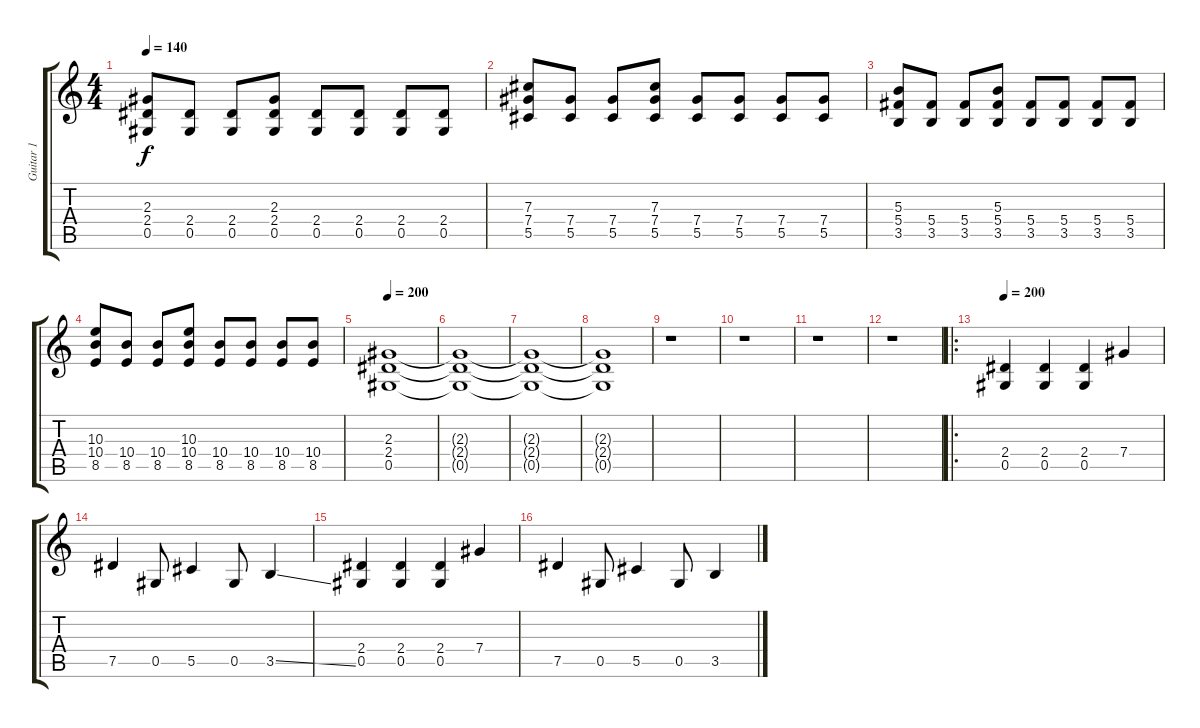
\track ("Guitar 1" "Guitar 1") {instrument distortionguitar}
\staff {score tabs}
\tuning (Eb4 Bb3 Gb3 Db3 Ab2 Eb2) {hide}
\ts (4 4)
\tempo 140
\clef g2
\ks c
(2.3 2.4 0.5).8{dy f} (2.4 0.5).8 (2.4 0.5).8 (2.3 2.4 0.5).8 (2.4 0.5).8 (2.4 0.5).8 (2.4 0.5).8 (2.4 0.5).8 |
(7.3 7.4 5.5).8 (7.4 5.5).8 (7.4 5.5).8 (7.3 7.4 5.5).8 (7.4 5.5).8 (7.4 5.5).8 (7.4 5.5).8 (7.4 5.5).8 |
(5.3 5.4 3.5).8 (5.4 3.5).8 (5.4 3.5).8 (5.3 5.4 3.5).8 (5.4 3.5).8 (5.4 3.5).8 (5.4 3.5).8 (5.4 3.5).8 |
(10.3 10.4 8.5).8 (10.4 8.5).8 (10.4 8.5).8 (10.3 10.4 8.5).8 (10.4 8.5).8 (10.4 8.5).8 (10.4 8.5).8 (10.4 8.5).8 |
\tempo 200
(2.3 2.4 0.5).1 |
(2.3{t} 2.4{t} 0.5{t}).1 |
(2.3{t} 2.4{t} 0.5{t}).1 |
(2.3{t} 2.4{t} 0.5{t}).1 |
r.1 |
r.1 |
r.1 |
r.1 |
\ro
\tempo 200
(2.4 0.5).4 (2.4 0.5).4 (2.4 0.5).4 7.4.4 |
7.5.4 0.5.8 5.5.4 0.5.8 3.5{ss}.4 |
(2.4 0.5).4 (2.4 0.5).4 (2.4 0.5).4 7.4.4 |
7.5.4 0.5.8 5.5.4 0.5.8 3.5{ss}.4
